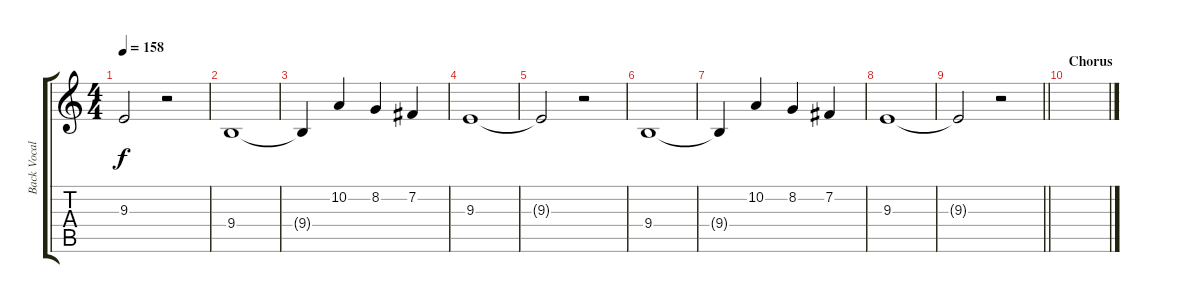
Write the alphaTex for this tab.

\track ("Back Vocals" "Back Vocal") {instrument tenorsax}
\staff {score tabs}
\tuning (E4 B3 G3 D3 A2 E2) {hide}
\ts (4 4)
\tempo 158
\clef g2
\ks c
9.3{t}.2{dy f} r.2 |
9.4.1 |
9.4{t}.4 10.2.4 8.2.4 7.2.4 |
9.3.1 |
9.3{t}.2 r.2 |
9.4.1 |
9.4{t}.4 10.2.4 8.2.4 7.2.4 |
9.3.1 |
\barLineRight lightlight
9.3{t}.2 r.2 |
\section ("" "Chorus")
